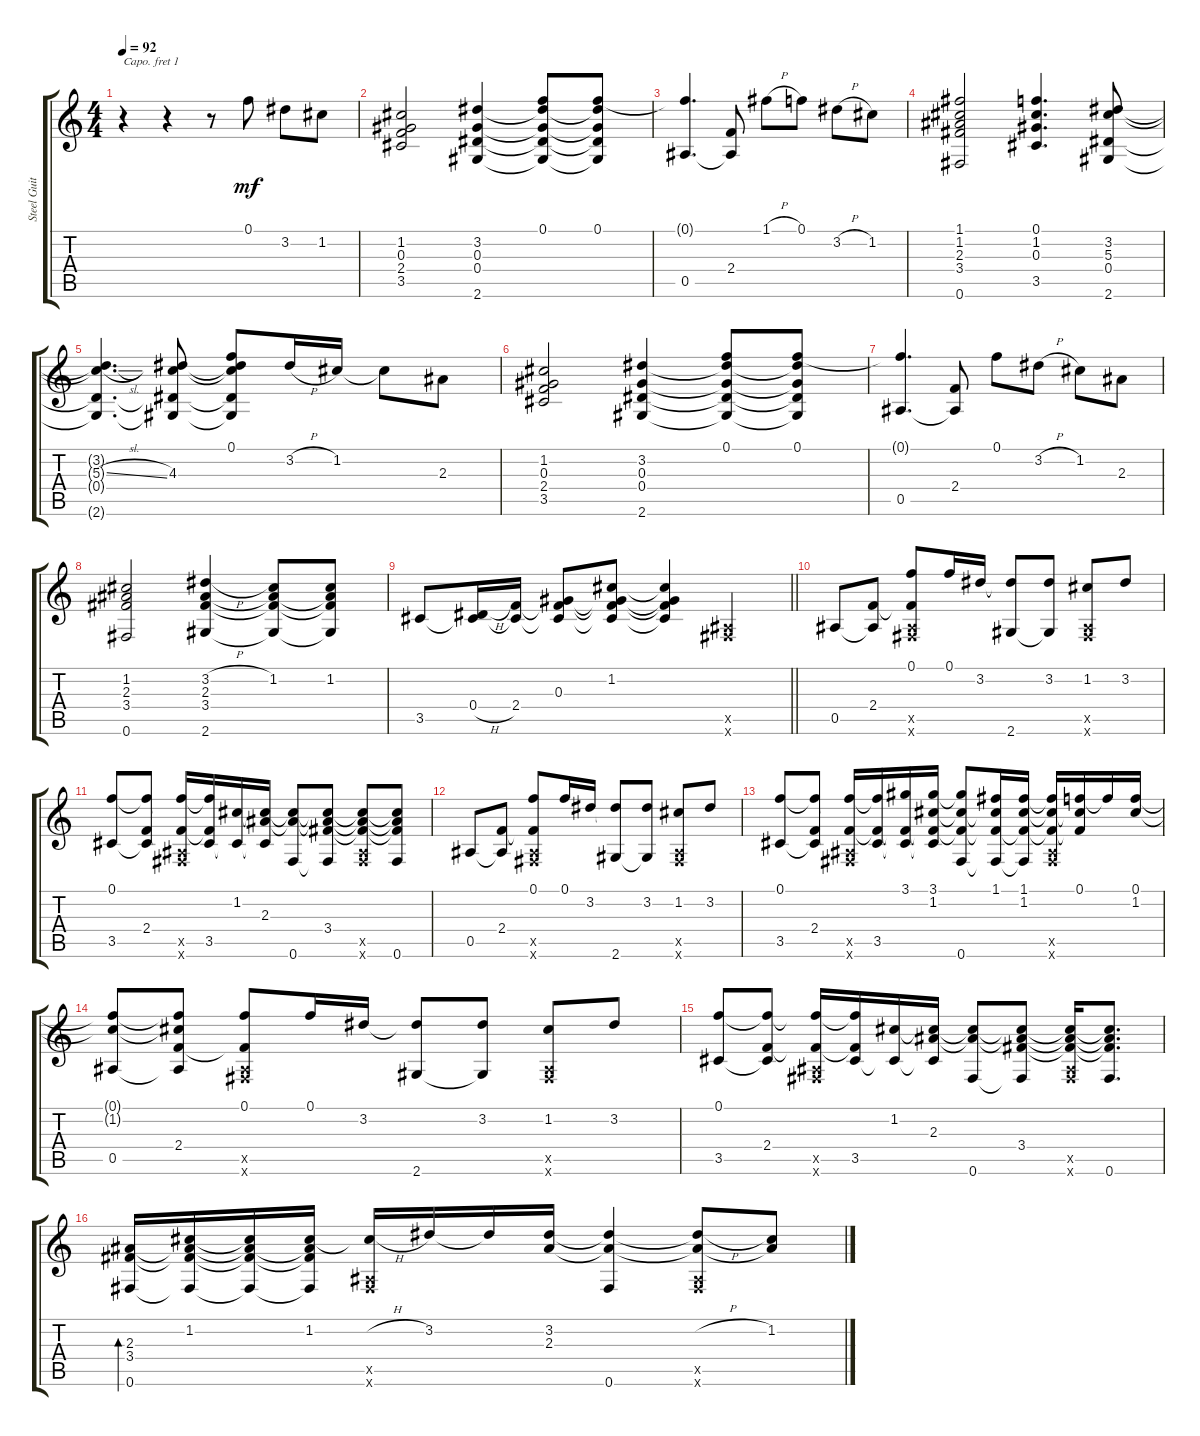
\track ("Steel Guitar" "Steel Guit") {instrument acousticguitarsteel}
\staff {score tabs}
\capo 1
\tuning (E4 B3 G3 D3 A2 F2) {hide}
\ts (4 4)
\tempo 92
\clef g2
\ks c
r.4{dy mf instrument acousticguitarsteel} r.4 r.8 0.1.8 3.2.8 1.2.8 |
(1.2 0.3 2.4 3.5).2 (3.2 0.3 0.4 2.6).4 (0.1 3.2{t} 0.3{t} 0.4{t} 2.6{t}).8 (0.1 3.2{t} 0.3{t} 0.4{t} 2.6{t}).8 |
(0.1{t} 0.5).4{d} (2.4 0.5{t}).8 1.1{h}.8 0.1.8 3.2{h}.8 1.2.8 |
(1.1 1.2 2.3 3.4 0.6).2 (0.1 1.2 0.3 3.5).4{d} (3.2 5.3 0.4 2.6).8 |
(3.2{t} 5.3{sl t} 0.4{t} 2.6{t}).4{d} (3.2{t} 4.3 0.4{t} 2.6{t}).8 (0.1 3.2{t} 4.3{t} 0.4{t} 2.6{t}).8 3.2{h}.16 1.2.16 1.2{t}.8 2.3.8 |
(1.2 0.3 2.4 3.5).2 (3.2 0.3 0.4 2.6).4 (0.1 3.2{t} 0.3{t} 0.4{t} 2.6{t}).8 (0.1 3.2{t} 0.3{t} 0.4{t} 2.6{t}).8 |
(0.1{t} 0.5).4{d} (2.4 0.5{t}).8 0.1.8 3.2{h}.8 1.2.8 2.3.8 |
(1.2 2.3 3.4 0.6).2 (3.2{h} 2.3 3.4 2.6).4 (1.2 2.3{t} 3.4{t} 2.6{t}).8 (1.2 2.3{t} 3.4{t} 2.6{t}).8 |
\barLineRight lightlight
3.5.8 (0.4{h} 3.5{t}).16 (2.4 3.5{t}).16 (0.3 2.4{t} 3.5{t}).8 (1.2 0.3{t} 2.4{t} 3.5{t}).8 (1.2{t} 0.3{t} 2.4{t} 3.5{t}).4 (0.5{x} 0.6{x}).4 |
0.5.8 (2.4 0.5{t}).8 (0.1 2.4{t} 0.5{x} 0.6{x}).8 0.1.16 3.2.16 (3.2{t} 2.6).8 (3.2 2.6{t}).8 (1.2 0.5{x} 0.6{x}).8 3.2.8 |
(0.1 3.5).8 (0.1{t} 2.4 3.5{t}).8 (0.1{t} 2.4{t} 0.5{x} 0.6{x}).16 (0.1{t} 2.4{t} 3.5).16 (1.2 3.5{t}).16 (1.2{t} 2.3 3.5{t}).16 (1.2{t} 2.3{t} 0.6).8 (1.2{t} 2.3{t} 3.4 0.6{t}).8 (1.2{t} 2.3{t} 3.4{t} 0.5{x} 0.6{x}).8 (1.2{t} 2.3{t} 3.4{t} 0.6).8 |
0.5.8 (2.4 0.5{t}).8 (0.1 2.4{t} 0.5{x} 0.6{x}).8 0.1.16 3.2.16 (3.2{t} 2.6).8 (3.2 2.6{t}).8 (1.2 0.5{x} 0.6{x}).8 3.2.8 |
(0.1 3.5).8 (0.1{t} 2.4 3.5{t}).8 (0.1{t} 2.4{t} 0.5{x} 0.6{x}).16 (0.1{t} 2.4{t} 3.5).16 (3.1 2.4{t} 3.5{t}).16 (3.1 1.2 2.4{t} 3.5{t}).16 (3.1{t} 1.2{t} 2.4{t} 0.6).8 (1.1 1.2{t} 2.4{t} 0.6{t}).16 (1.1 1.2 2.4{t} 0.6{t}).16 (1.1{t} 1.2{t} 2.4{t} 0.5{x} 0.6{x}).16 (0.1 1.2{t} 2.4{t}).16 0.1{t}.16 (0.1 1.2).16 |
(0.1{t} 1.2{t} 0.5).8 (0.1{t} 1.2{t} 2.4 0.5{t}).8 (0.1 2.4{t} 0.5{x} 0.6{x}).8 0.1.16 3.2.16 (3.2{t} 2.6).8 (3.2 2.6{t}).8 (1.2 0.5{x} 0.6{x}).8 3.2.8 |
(0.1 3.5).8 (0.1{t} 2.4 3.5{t}).8 (0.1{t} 2.4{t} 0.5{x} 0.6{x}).16 (0.1{t} 2.4{t} 3.5).16 (1.2 3.5{t}).16 (1.2{t} 2.3 3.5{t}).16 (1.2{t} 2.3{t} 0.6).8 (1.2{t} 2.3{t} 3.4 0.6{t}).8 (1.2{t} 2.3{t} 3.4{t} 0.5{x} 0.6{x}).16 (1.2{t} 2.3{t} 3.4{t} 0.6).8{d} |
(2.3 3.4 0.6).16{bd 60} (1.2 2.3{t} 3.4{t} 0.6{t}).16 (1.2{t} 2.3{t} 3.4{t} 0.6{t}).16 (1.2 2.3{t} 3.4{t} 0.6{t}).16 (1.2{h t} 0.5{x} 0.6{x}).16 3.2.16 3.2{t}.16 (3.2 2.3).16 (3.2{t} 2.3{t} 0.6).4 (3.2{h t} 2.3{t} 0.5{x} 0.6{x}).8 (1.2 2.3{t}).8
